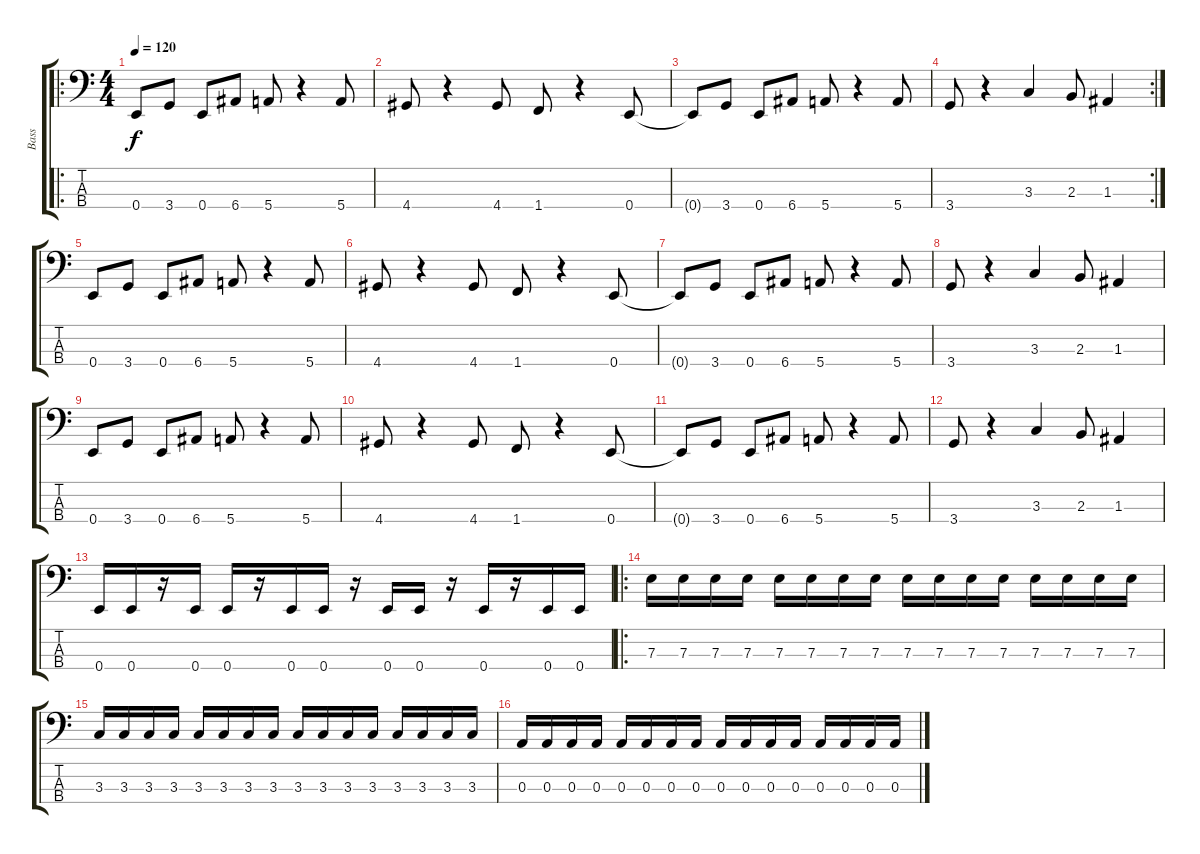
\track ("Bass" "Bass") {instrument electricbasspick}
\staff {score tabs}
\tuning (G2 D2 A1 E1) {hide}
\ro
\ts (4 4)
\tempo 120
\clef f4
\ks c
0.4.8{dy f} 3.4.8 0.4.8 6.4.8 5.4.8 r.4 5.4.8 |
4.4.8 r.4 4.4.8 1.4.8 r.4 0.4.8 |
0.4{t}.8 3.4.8 0.4.8 6.4.8 5.4.8 r.4 5.4.8 |
\rc 2
3.4.8 r.4 3.3.4 2.3.8 1.3.4 |
0.4.8 3.4.8 0.4.8 6.4.8 5.4.8 r.4 5.4.8 |
4.4.8 r.4 4.4.8 1.4.8 r.4 0.4.8 |
0.4{t}.8 3.4.8 0.4.8 6.4.8 5.4.8 r.4 5.4.8 |
3.4.8 r.4 3.3.4 2.3.8 1.3.4 |
0.4.8 3.4.8 0.4.8 6.4.8 5.4.8 r.4 5.4.8 |
4.4.8 r.4 4.4.8 1.4.8 r.4 0.4.8 |
0.4{t}.8 3.4.8 0.4.8 6.4.8 5.4.8 r.4 5.4.8 |
3.4.8 r.4 3.3.4 2.3.8 1.3.4 |
0.4.16 0.4.16 r.16 0.4.16 0.4.16 r.16 0.4.16 0.4.16 r.16 0.4.16 0.4.16 r.16 0.4.16 r.16 0.4.16 0.4.16 |
\ro
7.3.16 7.3.16 7.3.16 7.3.16 7.3.16 7.3.16 7.3.16 7.3.16 7.3.16 7.3.16 7.3.16 7.3.16 7.3.16 7.3.16 7.3.16 7.3.16 |
3.3.16 3.3.16 3.3.16 3.3.16 3.3.16 3.3.16 3.3.16 3.3.16 3.3.16 3.3.16 3.3.16 3.3.16 3.3.16 3.3.16 3.3.16 3.3.16 |
0.3.16 0.3.16 0.3.16 0.3.16 0.3.16 0.3.16 0.3.16 0.3.16 0.3.16 0.3.16 0.3.16 0.3.16 0.3.16 0.3.16 0.3.16 0.3.16
